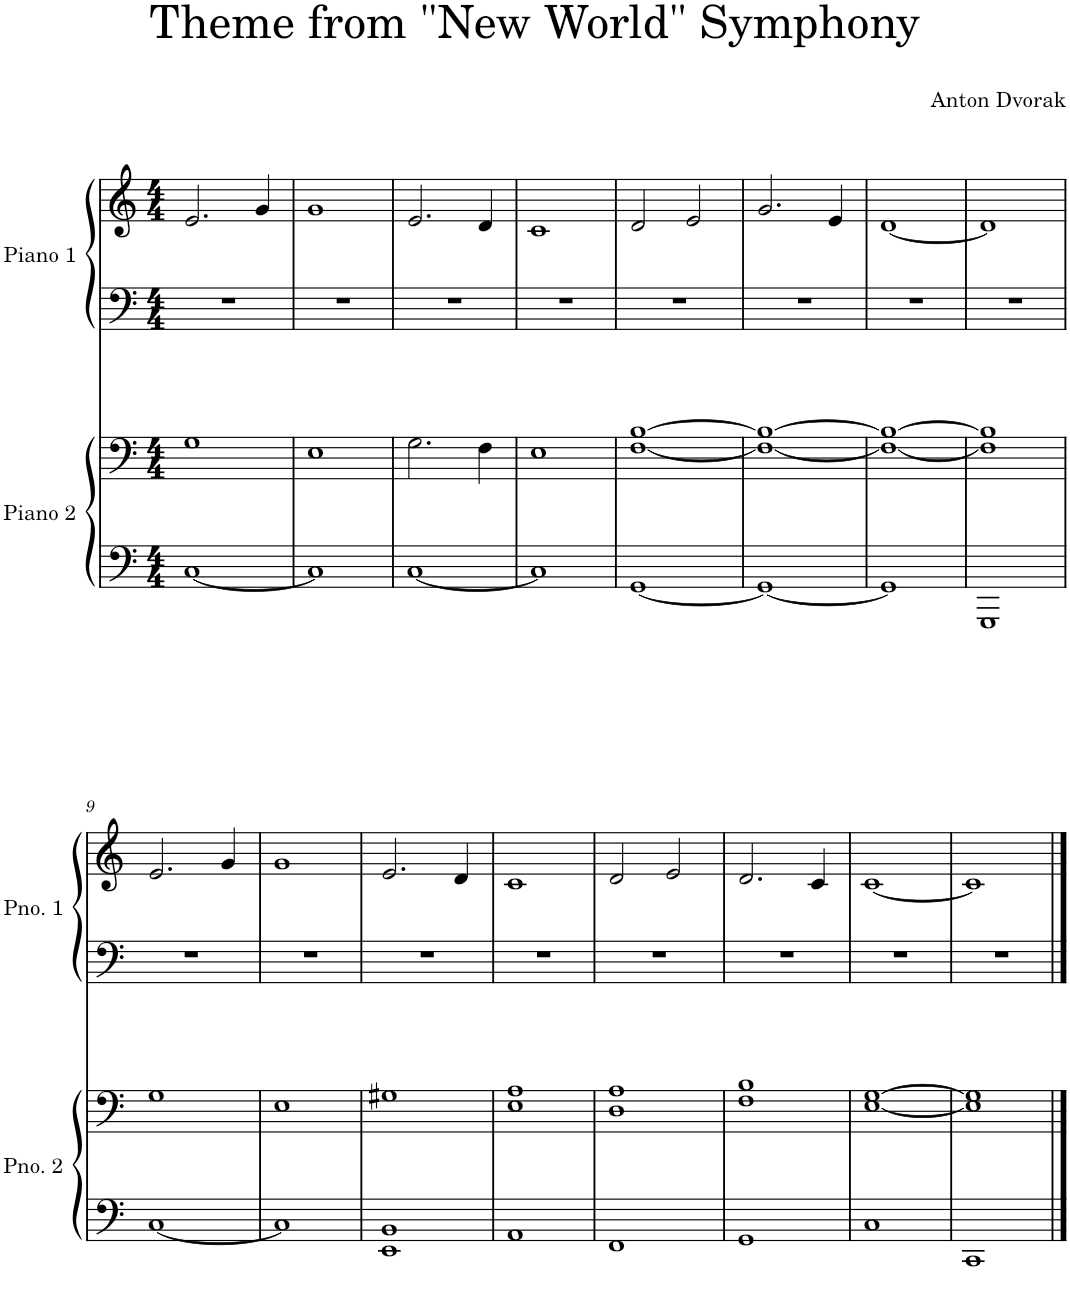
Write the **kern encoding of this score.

**kern	**kern	**kern	**kern
*part2	*part2	*part1	*part1
*staff4	*staff3	*staff2	*staff1
*I"Piano 2	*	*I"Piano 1	*
*I'Pno. 2	*	*I'Pno. 1	*
*clefF4	*clefF4	*clefF4	*clefG2
*k[]	*k[]	*k[]	*k[]
*M4/4	*M4/4	*M4/4	*M4/4
=1	=1	=1	=1
[1C	1G	1r	2.e/
.	.	.	4g/
=2	=2	=2	=2
1C]	1E	1r	1g
=3	=3	=3	=3
[1C	2.G\	1r	2.e/
.	4F\	.	4d/
=4	=4	=4	=4
1C]	1E	1r	1c
=5	=5	=5	=5
[1GG	[1F [1B	1r	2d/
.	.	.	2e/
=6	=6	=6	=6
1GG_	1F_ 1B_	1r	2.g/
.	.	.	4e/
=7	=7	=7	=7
1GG]	1F_ 1B_	1r	[1d
=8	=8	=8	=8
1GGG	1F] 1B]	1r	1d]
!!LO:LB:g=z
=9	=9	=9	=9
[1C	1G	1r	2.e/
.	.	.	4g/
=10	=10	=10	=10
1C]	1E	1r	1g
=11	=11	=11	=11
1EE 1BB	1G#X	1r	2.e/
.	.	.	4d/
=12	=12	=12	=12
1AA	1E 1A	1r	1c
=13	=13	=13	=13
1FF	1D 1A	1r	2d/
.	.	.	2e/
=14	=14	=14	=14
1GG	1F 1B	1r	2.d/
.	.	.	4c/
=15	=15	=15	=15
1C	[1E [1G	1r	[1c
=16	=16	=16	=16
1CC	1E] 1G]	1r	1c]
==	==	==	==
*-	*-	*-	*-
